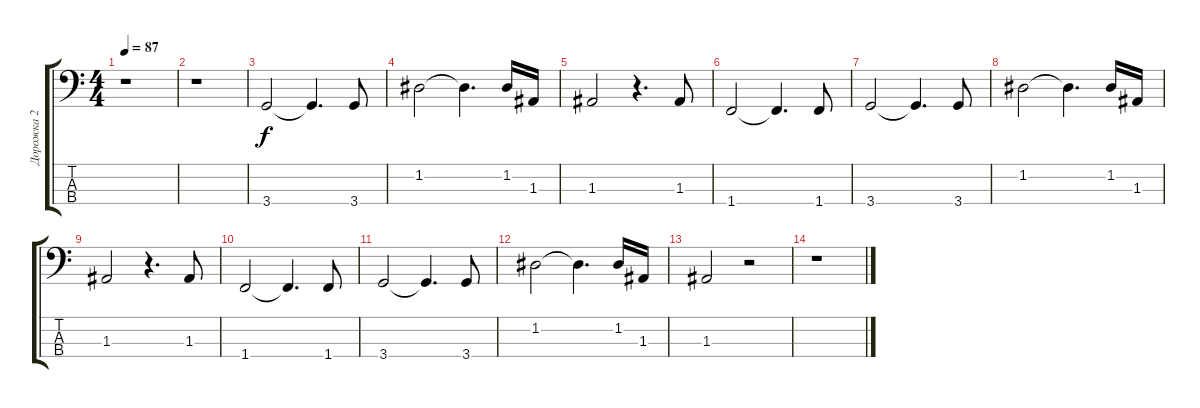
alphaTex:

\track ("Дорожка 2" "Дорожка 2") {instrument electricbassfinger}
\staff {score tabs}
\tuning (G2 D2 A1 E1) {hide}
\ts (4 4)
\tempo 87
\clef f4
\ks c
r.1{dy f} |
r.1 |
3.4.2 3.4{t}.4{d} 3.4.8 |
1.2.2 1.2{t}.4{d} 1.2.16 1.3.16 |
1.3.2 r.4{d} 1.3.8 |
1.4.2 1.4{t}.4{d} 1.4.8 |
3.4.2 3.4{t}.4{d} 3.4.8 |
1.2.2 1.2{t}.4{d} 1.2.16 1.3.16 |
1.3.2 r.4{d} 1.3.8 |
1.4.2 1.4{t}.4{d} 1.4.8 |
3.4.2 3.4{t}.4{d} 3.4.8 |
1.2.2 1.2{t}.4{d} 1.2.16 1.3.16 |
1.3.2 r.2 |
r.1
